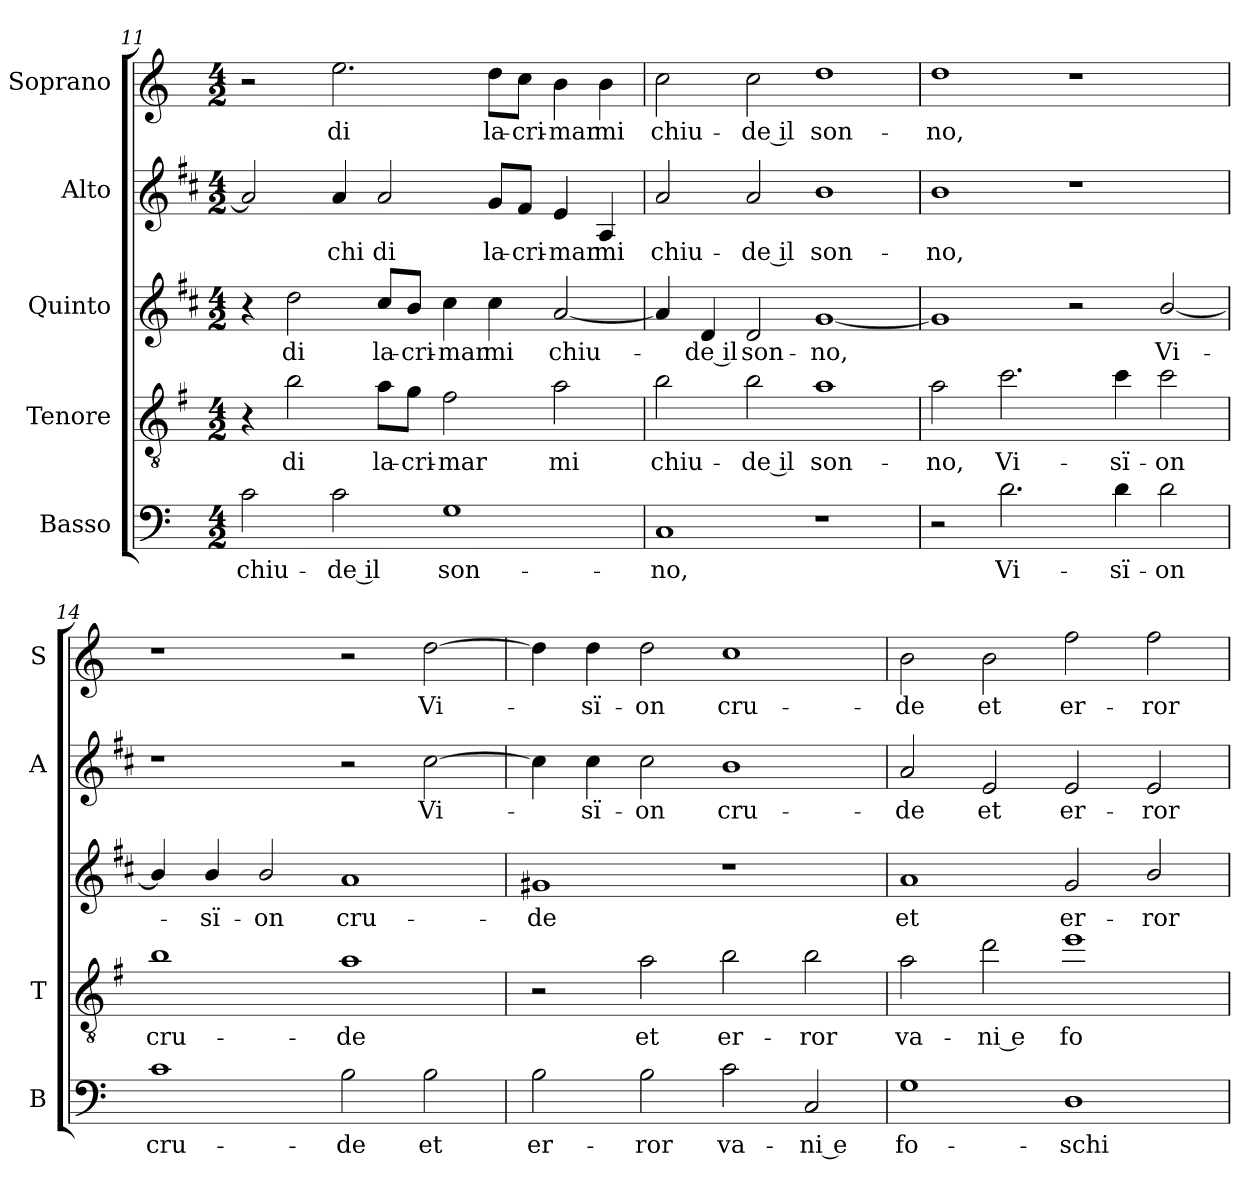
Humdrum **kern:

**kern	**text	**kern	**text	**kern	**text	**kern	**text	**kern	**text
*part5	*part5	*part4	*part4	*part3	*part3	*part2	*part2	*part1	*part1
*staff5	*staff5	*staff4	*staff4	*staff3	*staff3	*staff2	*staff2	*staff1	*staff1
*I"Basso	*	*I"Tenore	*	*I"Quinto	*	*I"Alto	*	*I"Soprano	*
*I'B	*	*I'T	*	*	*	*I'A	*	*I'S	*
!!LO:PB:g=z
*clefF4	*	*clefGv2	*	*clefG2	*	*clefG2	*	*clefG2	*
*	*	*ITrd4c7	*	*ITrd1c2	*	*ITrd1c2	*	*	*
*k[]	*	*k[]	*	*k[]	*	*k[]	*	*k[]	*
*C:	*	*C:	*	*C:	*	*C:	*	*C:	*
*M4/2	*	*M4/2	*	*M4/2	*	*M4/2	*	*M4/2	*
=11	=11	=11	=11	=11	=11	=11	=11	=11	=11
!	!LO:LY:b	!	!	!	!	!	!	!	!
2c\	chiu-	4r	.	4r	.	2g/]	.	2r	.
!	!	!	!LO:LY:b	!	!LO:LY:b	!	!	!	!
.	.	2e\	di	2cc\	di	.	.	.	.
!	!LO:LY:b	!	!	!	!	!	!LO:LY:b	!	!LO:LY:b
2c\	-de il	.	.	.	.	4g/	-chi	2.ee\	di
!	!	!	!LO:LY:b	!	!LO:LY:b	!	!LO:LY:b	!	!
.	.	8d\L	la-	8b/L	la-	2g/	di	.	.
!	!	!	!LO:LY:b	!	!LO:LY:b	!	!	!	!
.	.	8c\J	-cri-	8a/J	-cri-	.	.	.	.
!	!LO:LY:b	!	!LO:LY:b	!	!LO:LY:b	!	!	!	!
1G	son-	2B\	-mar	4b\	-mar	.	.	.	.
!	!	!	!	!	!LO:LY:b	!	!LO:LY:b	!	!LO:LY:b
.	.	.	.	4b\	mi	8f/L	la-	8dd\L	la-
!	!	!	!	!	!	!	!LO:LY:b	!	!LO:LY:b
.	.	.	.	.	.	8e/J	-cri-	8cc\J	-cri-
!	!	!	!LO:LY:b	!	!LO:LY:b	!	!LO:LY:b	!	!LO:LY:b
.	.	2d\	mi	[2g/	chiu-	4d/	-mar	4b\	-mar
!	!	!	!	!	!	!	!LO:LY:b	!	!LO:LY:b
.	.	.	.	.	.	4G/	mi	4b\	mi
=12	=12	=12	=12	=12	=12	=12	=12	=12	=12
!	!LO:LY:b	!	!LO:LY:b	!	!	!	!LO:LY:b	!	!LO:LY:b
1C	-no,	2e\	chiu-	4g/]	.	2g/	chiu-	2cc\	chiu-
!	!	!	!	!	!LO:LY:b	!	!	!	!
.	.	.	.	4c/	-de il	.	.	.	.
!	!	!	!LO:LY:b	!	!LO:LY:b	!	!LO:LY:b	!	!LO:LY:b
.	.	2e\	-de il	2c/	son-	2g/	-de il	2cc\	-de il
!	!	!	!LO:LY:b	!	!LO:LY:b	!	!LO:LY:b	!	!LO:LY:b
1r	.	1d	son-	[1f	-no,	1a	son-	1dd	son-
=13	=13	=13	=13	=13	=13	=13	=13	=13	=13
!	!	!	!LO:LY:b	!	!	!	!LO:LY:b	!	!LO:LY:b
2r	.	2d\	-no,	1f]	.	1a	-no,	1dd	-no,
!	!LO:LY:b	!	!LO:LY:b	!	!	!	!	!	!
2.d\	Vi-	2.f\	Vi-	.	.	.	.	.	.
.	.	.	.	2r	.	1r	.	1r	.
!	!LO:LY:b	!	!LO:LY:b	!	!	!	!	!	!
4d\	-sï-	4f\	-sï-	.	.	.	.	.	.
!	!LO:LY:b	!	!LO:LY:b	!	!LO:LY:b	!	!	!	!
2d\	-on	2f\	-on	[2a/	Vi-	.	.	.	.
=14	=14	=14	=14	=14	=14	=14	=14	=14	=14
!	!LO:LY:b	!	!LO:LY:b	!	!	!	!	!	!
1c	cru-	1e	cru-	4a/]	.	1r	.	1r	.
!	!	!	!	!	!LO:LY:b	!	!	!	!
.	.	.	.	4a/	-sï-	.	.	.	.
!	!	!	!	!	!LO:LY:b	!	!	!	!
.	.	.	.	2a/	-on	.	.	.	.
!	!LO:LY:b	!	!LO:LY:b	!	!LO:LY:b	!	!	!	!
2B\	-de	1d	-de	1g	cru-	2r	.	2r	.
!	!LO:LY:b	!	!	!	!	!	!LO:LY:b	!	!LO:LY:b
2B\	et	.	.	.	.	[2b\	Vi-	[2dd\	Vi-
!!LO:LB:g=z
=15	=15	=15	=15	=15	=15	=15	=15	=15	=15
!	!LO:LY:b	!	!	!	!LO:LY:b	!	!	!	!
2B\	er-	2r	.	1f#X	-de	4b\]	.	4dd\]	.
!	!	!	!	!	!	!	!LO:LY:b	!	!LO:LY:b
.	.	.	.	.	.	4b\	-sï-	4dd\	-sï-
!	!LO:LY:b	!	!LO:LY:b	!	!	!	!LO:LY:b	!	!LO:LY:b
2B\	-ror	2d\	et	.	.	2b\	-on	2dd\	-on
!	!LO:LY:b	!	!LO:LY:b	!	!	!	!LO:LY:b	!	!LO:LY:b
2c\	va-	2e\	er-	1r	.	1a	cru-	1cc	cru-
!	!LO:LY:b	!	!LO:LY:b	!	!	!	!	!	!
2C/	-ni e	2e\	-ror	.	.	.	.	.	.
=16	=16	=16	=16	=16	=16	=16	=16	=16	=16
!	!LO:LY:b	!	!LO:LY:b	!	!LO:LY:b	!	!LO:LY:b	!	!LO:LY:b
1G	fo-	2d\	va-	1g	et	2g/	-de	2b\	-de
!	!	!	!LO:LY:b	!	!	!	!LO:LY:b	!	!LO:LY:b
.	.	2g\	-ni e	.	.	2d/	et	2b\	et
!	!LO:LY:b	!	!LO:LY:b	!	!LO:LY:b	!	!LO:LY:b	!	!LO:LY:b
1D	-schi	1a	fo-	2f/	er-	2d/	er-	2ff\	er-
!	!	!	!	!	!LO:LY:b	!	!LO:LY:b	!	!LO:LY:b
.	.	.	.	2a/	-ror	2d/	-ror	2ff\	-ror
=	=	=	=	=	=	=	=	=	=
*-	*-	*-	*-	*-	*-	*-	*-	*-	*-
